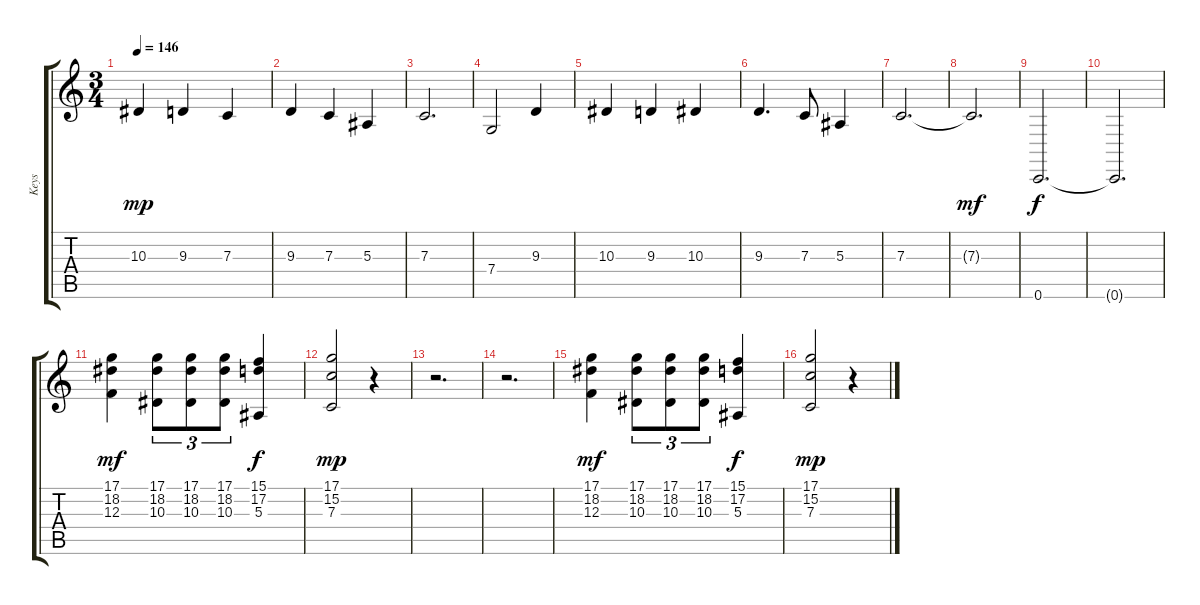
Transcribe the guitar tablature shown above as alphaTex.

\track ("Keys" "Keys") {instrument pad3polysynth}
\staff {score tabs}
\tuning (D4 A3 F3 C3 G2 C2) {hide}
\ts (3 4)
\tempo 146
\clef g2
\ks c
10.3.4{dy mp} 9.3.4 7.3.4 |
9.3.4 7.3.4 5.3.4 |
7.3.2{d} |
7.4.2 9.3.4 |
10.3.4 9.3.4 10.3.4 |
9.3.4{d} 7.3.8 5.3.4 |
7.3.2{d} |
7.3{t}.2{d dy mf} |
0.6.2{d dy f} |
0.6{t}.2{d} |
(17.1 18.2 12.3).4{dy mf} (17.1 18.2 10.3).8{tu (3 2)} (17.1 18.2 10.3).8{tu (3 2)} (17.1 18.2 10.3).8{tu (3 2)} (15.1 17.2 5.3).4{dy f} |
(17.1 15.2 7.3).2{dy mp} r.4 |
r.2{d} |
r.2{d} |
(17.1 18.2 12.3).4{dy mf} (17.1 18.2 10.3).8{tu (3 2)} (17.1 18.2 10.3).8{tu (3 2)} (17.1 18.2 10.3).8{tu (3 2)} (15.1 17.2 5.3).4{dy f} |
(17.1 15.2 7.3).2{dy mp} r.4
